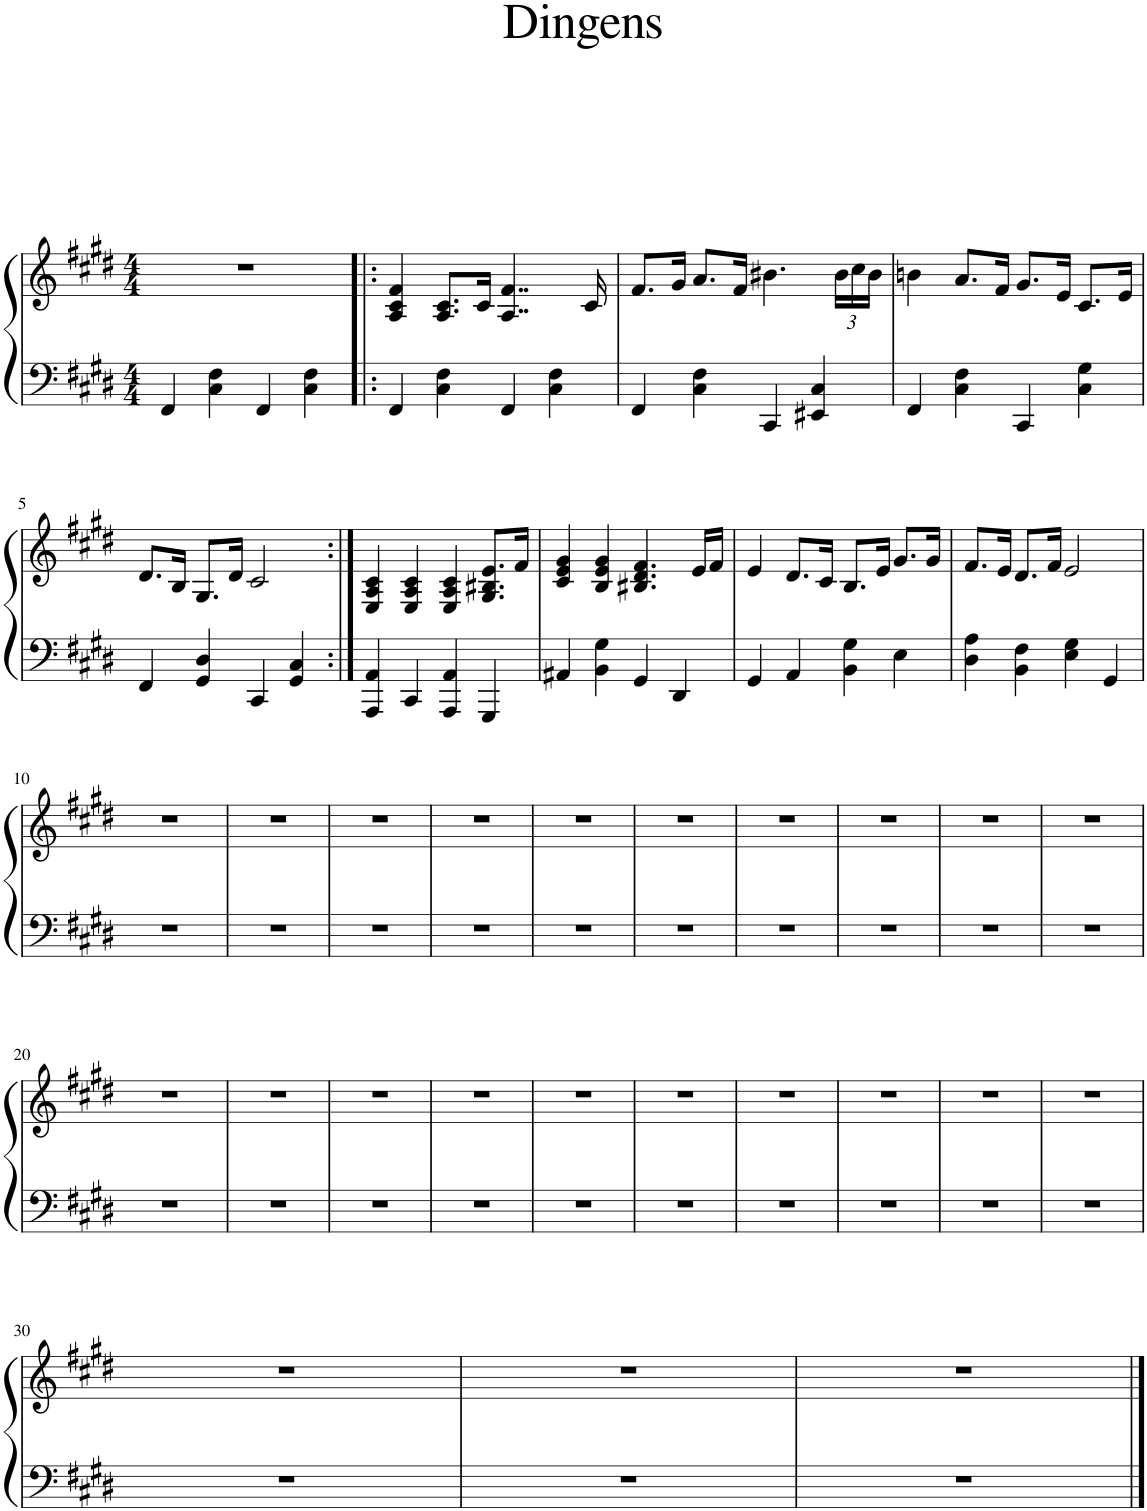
**kern	**kern
*part1	*part1
*staff2	*staff1
*I"Piano	*
*I'Pno.	*
*clefF4	*clefG2
*k[f#c#g#d#]	*k[f#c#g#d#]
*M4/4	*M4/4
=1	=1
4FF#/	1r
4C#\ 4F#\	.
4FF#/	.
4C#\ 4F#\	.
=2!|:	=2!|:
4FF#/	4A/ 4c#/ 4f#/
4C#\ 4F#\	8.A/ 8.c#/L
.	16c#/Jk
4FF#/	4..A/ 4..f#/
4C#\ 4F#\	.
.	16c#/
=3	=3
4FF#/	8.f#/L
.	16g#/Jk
4C#\ 4F#\	8.a/L
.	16f#/Jk
4CC#/	4.b#X\
4EE#X/ 4C#/	.
*	*Xbrackettup
.	24b#\LL
.	24cc#\
.	24b#\JJ
=4	=4
4FF#/	4bn\
4C#\ 4F#\	8.a/L
.	16f#/Jk
4CC#/	8.g#/L
.	16e/Jk
4C#\ 4G#\	8.c#/L
.	16e/Jk
!!LO:LB:g=z
=5	=5
4FF#/	8.d#/L
.	16B/Jk
4GG#/ 4D#/	8.G#/L
.	16d#/Jk
4CC#/	2c#/
4GG#/ 4C#/	.
=6:|!	=6:|!
4AAA/ 4AA/	4E/ 4A/ 4c#/
4CC#/	4E/ 4A/ 4c#/
4AAA/ 4AA/	4E/ 4A/ 4c#/
4GGG#/	8.G#/ 8.B#X/ 8.e/L
.	16f#/Jk
=7	=7
4AA#X/	4c#/ 4e/ 4g#/
4BB\ 4G#\	4B/ 4e/ 4g#/
4GG#/	4.B#X/ 4.d#/ 4.f#/
4DD#/	.
.	16e/LL
.	16f#/JJ
=8	=8
4GG#/	4e/
4AA/	8.d#/L
.	16c#/Jk
4BB\ 4G#\	8.B/L
.	16e/Jk
4E\	8.g#/L
.	16g#/Jk
=9	=9
4D#\ 4A\	8.f#/L
.	16e/Jk
4BB\ 4F#\	8.d#/L
.	16f#/Jk
4E\ 4G#\	2e/
4GG#/	.
!!LO:LB:g=z
=10	=10
1r	1r
=11	=11
1r	1r
=12	=12
1r	1r
=13	=13
1r	1r
=14	=14
1r	1r
=15	=15
1r	1r
=16	=16
1r	1r
=17	=17
1r	1r
=18	=18
1r	1r
=19	=19
1r	1r
!!LO:LB:g=z
=20	=20
1r	1r
=21	=21
1r	1r
=22	=22
1r	1r
=23	=23
1r	1r
=24	=24
1r	1r
=25	=25
1r	1r
=26	=26
1r	1r
=27	=27
1r	1r
=28	=28
1r	1r
=29	=29
1r	1r
!!LO:LB:g=z
=30	=30
1r	1r
=31	=31
1r	1r
=32	=32
1r	1r
==	==
*-	*-
